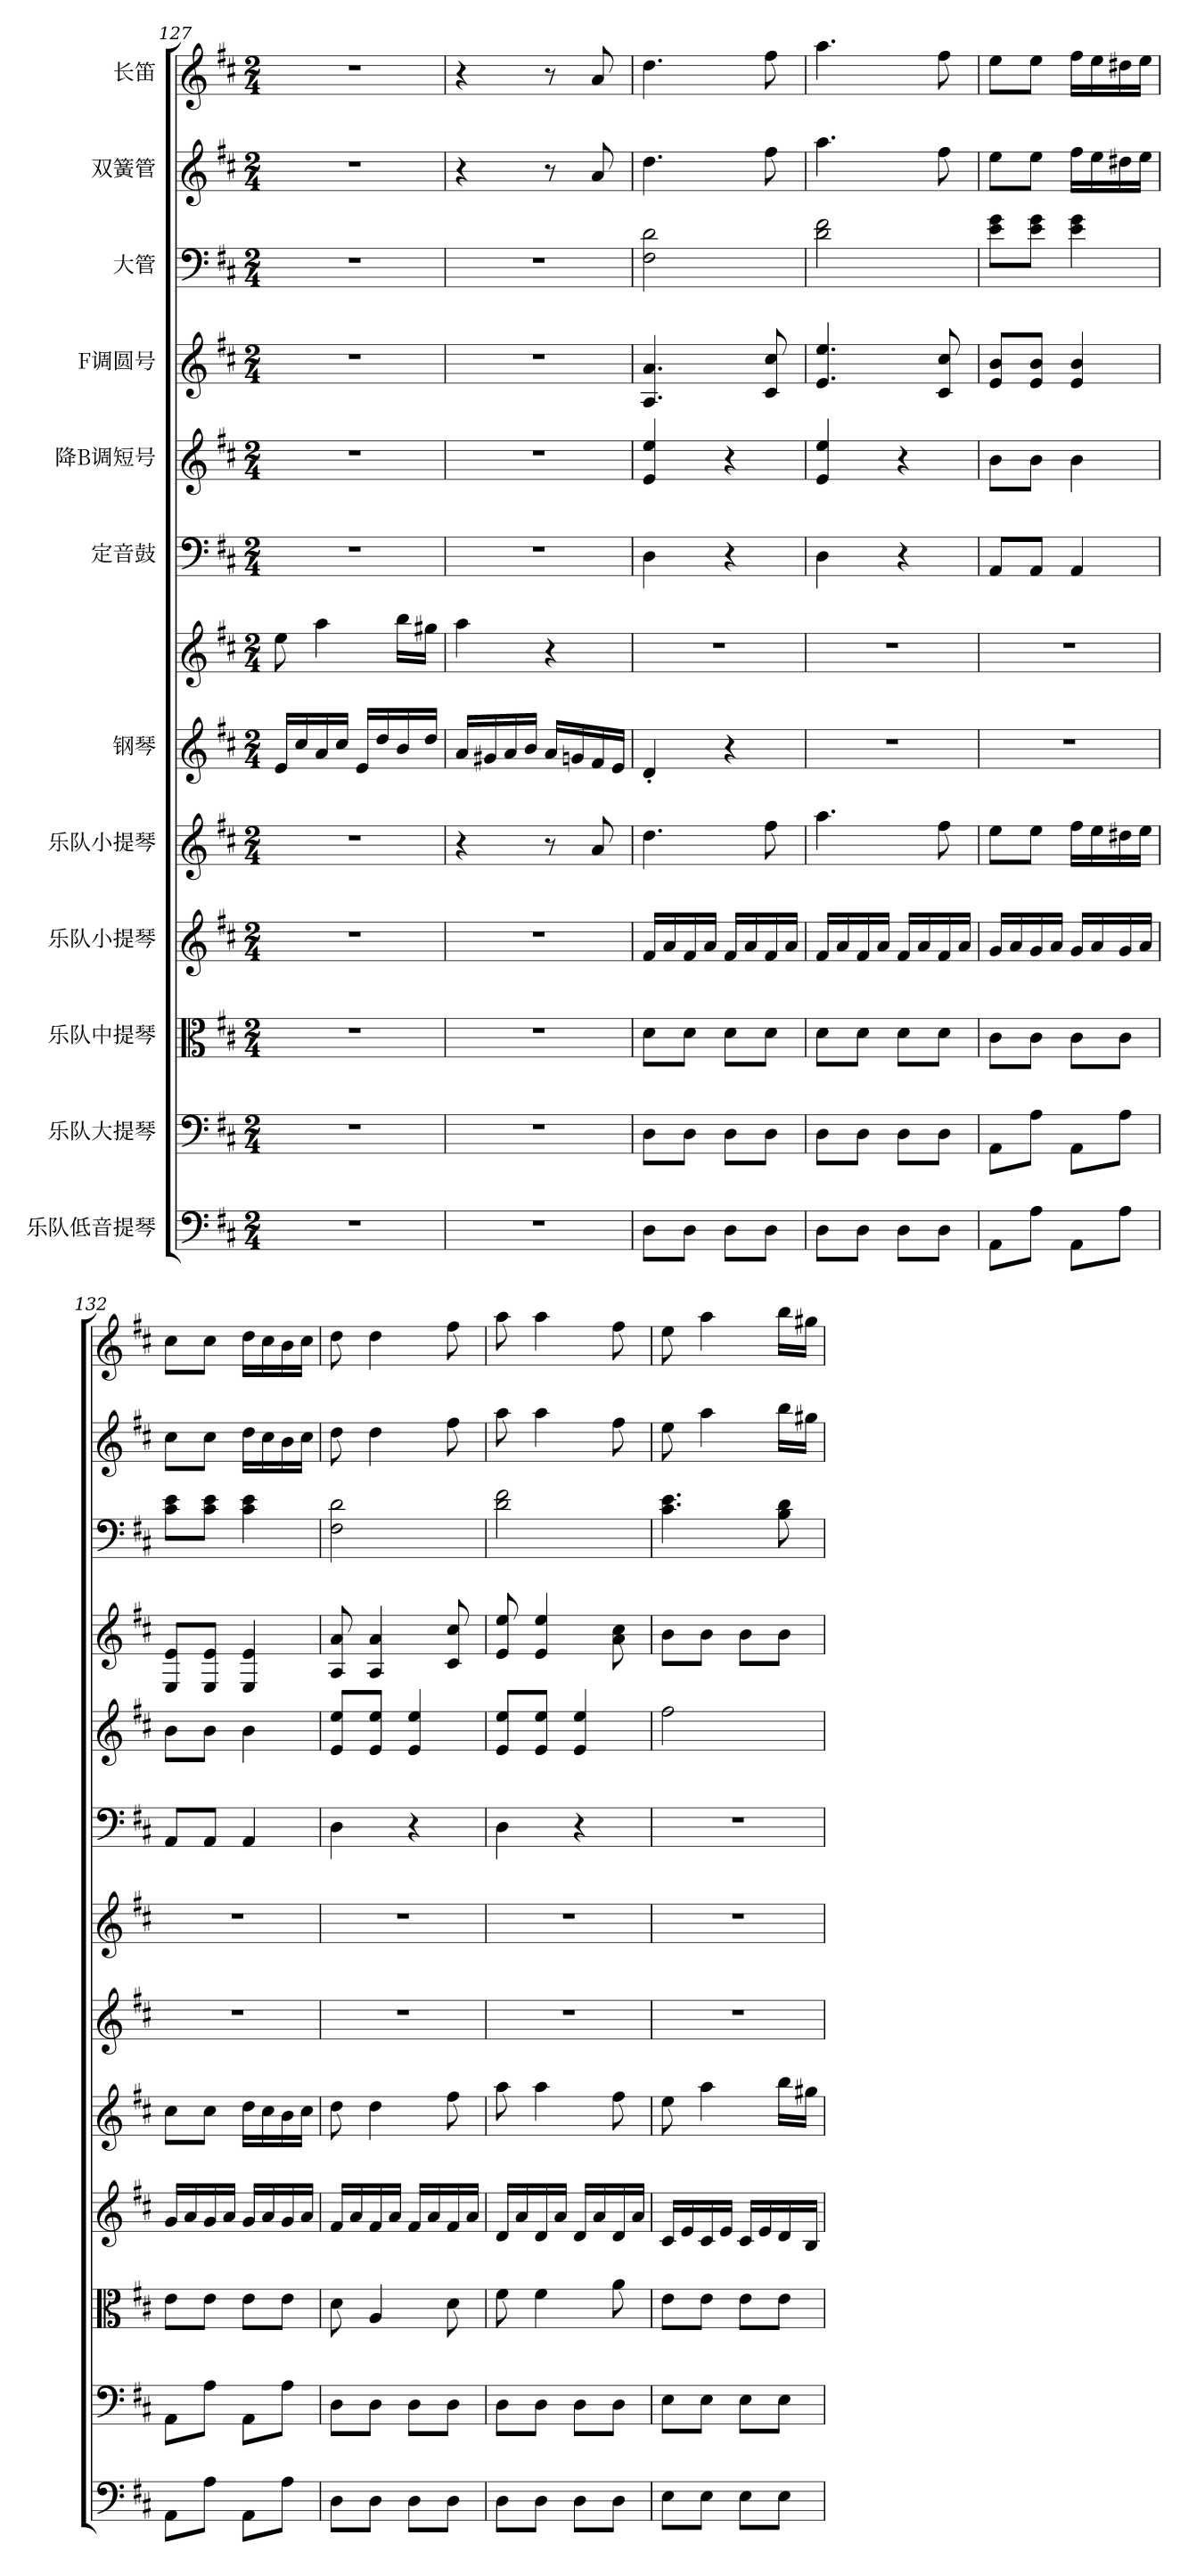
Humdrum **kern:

**kern	**kern	**kern	**kern	**kern	**kern	**kern	**kern	**kern	**kern	**kern	**kern	**kern
*part12	*part11	*part10	*part9	*part8	*part7	*part7	*part6	*part5	*part4	*part3	*part2	*part1
*staff13	*staff12	*staff11	*staff10	*staff9	*staff8	*staff7	*staff6	*staff5	*staff4	*staff3	*staff2	*staff1
*I"乐队低音提琴	*I"乐队大提琴	*I"乐队中提琴	*I"乐队小提琴	*I"乐队小提琴	*I"钢琴	*	*I"定音鼓	*I"降B调短号	*I"F调圆号	*I"大管	*I"双簧管	*I"长笛
*clefF4	*clefF4	*clefC3	*clefG2	*clefG2	*clefG2	*clefG2	*clefF4	*clefG2	*clefG2	*clefF4	*clefG2	*clefG2
*ITrd7c12	*	*	*	*	*	*	*	*ITrd1c2	*ITrd4c7	*	*	*
*k[f#c#]	*k[f#c#]	*k[f#c#]	*k[f#c#]	*k[f#c#]	*k[f#c#]	*k[f#c#]	*k[f#c#]	*k[]	*k[f#]	*k[f#c#]	*k[f#c#]	*k[f#c#]
*M2/4	*M2/4	*M2/4	*M2/4	*M2/4	*M2/4	*M2/4	*M2/4	*M2/4	*M2/4	*M2/4	*M2/4	*M2/4
=127	=127	=127	=127	=127	=127	=127	=127	=127	=127	=127	=127	=127
2r	2r	2r	2r	2r	16e/LL	8ee\	2r	2r	2r	2r	2r	2r
.	.	.	.	.	16cc#/	.	.	.	.	.	.	.
.	.	.	.	.	16a/	4aa\	.	.	.	.	.	.
.	.	.	.	.	16cc#/JJ	.	.	.	.	.	.	.
.	.	.	.	.	16e/LL	.	.	.	.	.	.	.
.	.	.	.	.	16dd/	.	.	.	.	.	.	.
.	.	.	.	.	16b/	16bb\LL	.	.	.	.	.	.
.	.	.	.	.	16dd/JJ	16gg#X\JJ	.	.	.	.	.	.
=128	=128	=128	=128	=128	=128	=128	=128	=128	=128	=128	=128	=128
2r	2r	2r	2r	4r	16a/LL	4aa\	2r	2r	2r	2r	4r	4r
.	.	.	.	.	16g#X/	.	.	.	.	.	.	.
.	.	.	.	.	16a/	.	.	.	.	.	.	.
.	.	.	.	.	16b/JJ	.	.	.	.	.	.	.
.	.	.	.	8r	16a/LL	4r	.	.	.	.	8r	8r
.	.	.	.	.	16gn/	.	.	.	.	.	.	.
.	.	.	.	8a/	16f#/	.	.	.	.	.	8a/	8a/
.	.	.	.	.	16e/JJ	.	.	.	.	.	.	.
=129	=129	=129	=129	=129	=129	=129	=129	=129	=129	=129	=129	=129
8DD\L	8D\L	8d\L	16f#/LL	4.dd\	4d'/	2r	4D\	4d/ 4dd/	4.D/ 4.d/	2F#\ 2d\	4.dd\	4.dd\
.	.	.	16a/	.	.	.	.	.	.	.	.	.
8DD\J	8D\J	8d\J	16f#/	.	.	.	.	.	.	.	.	.
.	.	.	16a/JJ	.	.	.	.	.	.	.	.	.
8DD\L	8D\L	8d\L	16f#/LL	.	4r	.	4r	4r	.	.	.	.
.	.	.	16a/	.	.	.	.	.	.	.	.	.
8DD\J	8D\J	8d\J	16f#/	8ff#\	.	.	.	.	8F#/ 8f#/	.	8ff#\	8ff#\
.	.	.	16a/JJ	.	.	.	.	.	.	.	.	.
!!LO:PB:g=z
=130	=130	=130	=130	=130	=130	=130	=130	=130	=130	=130	=130	=130
8DD\L	8D\L	8d\L	16f#/LL	4.aa\	2r	2r	4D\	4d/ 4dd/	4.A/ 4.a/	2d\ 2f#\	4.aa\	4.aa\
.	.	.	16a/	.	.	.	.	.	.	.	.	.
8DD\J	8D\J	8d\J	16f#/	.	.	.	.	.	.	.	.	.
.	.	.	16a/JJ	.	.	.	.	.	.	.	.	.
8DD\L	8D\L	8d\L	16f#/LL	.	.	.	4r	4r	.	.	.	.
.	.	.	16a/	.	.	.	.	.	.	.	.	.
8DD\J	8D\J	8d\J	16f#/	8ff#\	.	.	.	.	8F#/ 8f#/	.	8ff#\	8ff#\
.	.	.	16a/JJ	.	.	.	.	.	.	.	.	.
=131	=131	=131	=131	=131	=131	=131	=131	=131	=131	=131	=131	=131
8AAA\L	8AA\L	8c#\L	16g/LL	8ee\L	2r	2r	8AA/L	8a\L	8A/ 8e/L	8e\ 8g\L	8ee\L	8ee\L
.	.	.	16a/	.	.	.	.	.	.	.	.	.
8AA\J	8A\J	8c#\J	16g/	8ee\J	.	.	8AA/J	8a\J	8A/ 8e/J	8e\ 8g\J	8ee\J	8ee\J
.	.	.	16a/JJ	.	.	.	.	.	.	.	.	.
8AAA\L	8AA\L	8c#\L	16g/LL	16ff#\LL	.	.	4AA/	4a\	4A/ 4e/	4e\ 4g\	16ff#\LL	16ff#\LL
.	.	.	16a/	16ee\	.	.	.	.	.	.	16ee\	16ee\
8AA\J	8A\J	8c#\J	16g/	16dd#X\	.	.	.	.	.	.	16dd#X\	16dd#X\
.	.	.	16a/JJ	16ee\JJ	.	.	.	.	.	.	16ee\JJ	16ee\JJ
=132	=132	=132	=132	=132	=132	=132	=132	=132	=132	=132	=132	=132
8AAA\L	8AA\L	8e\L	16g/LL	8cc#\L	2r	2r	8AA/L	8a\L	8AA/ 8A/L	8c#\ 8e\L	8cc#\L	8cc#\L
.	.	.	16a/	.	.	.	.	.	.	.	.	.
8AA\J	8A\J	8e\J	16g/	8cc#\J	.	.	8AA/J	8a\J	8AA/ 8A/J	8c#\ 8e\J	8cc#\J	8cc#\J
.	.	.	16a/JJ	.	.	.	.	.	.	.	.	.
8AAA\L	8AA\L	8e\L	16g/LL	16dd\LL	.	.	4AA/	4a\	4AA/ 4A/	4c#\ 4e\	16dd\LL	16dd\LL
.	.	.	16a/	16cc#\	.	.	.	.	.	.	16cc#\	16cc#\
8AA\J	8A\J	8e\J	16g/	16b\	.	.	.	.	.	.	16b\	16b\
.	.	.	16a/JJ	16cc#\JJ	.	.	.	.	.	.	16cc#\JJ	16cc#\JJ
=133	=133	=133	=133	=133	=133	=133	=133	=133	=133	=133	=133	=133
8DD\L	8D\L	8d\	16f#/LL	8dd\	2r	2r	4D\	8d/ 8dd/L	8D/ 8d/	2F#\ 2d\	8dd\	8dd\
.	.	.	16a/	.	.	.	.	.	.	.	.	.
8DD\J	8D\J	4A/	16f#/	4dd\	.	.	.	8d/ 8dd/J	4D/ 4d/	.	4dd\	4dd\
.	.	.	16a/JJ	.	.	.	.	.	.	.	.	.
8DD\L	8D\L	.	16f#/LL	.	.	.	4r	4d/ 4dd/	.	.	.	.
.	.	.	16a/	.	.	.	.	.	.	.	.	.
8DD\J	8D\J	8d\	16f#/	8ff#\	.	.	.	.	8F#/ 8f#/	.	8ff#\	8ff#\
.	.	.	16a/JJ	.	.	.	.	.	.	.	.	.
!!LO:PB:g=z
=134	=134	=134	=134	=134	=134	=134	=134	=134	=134	=134	=134	=134
8DD\L	8D\L	8f#\	16d/LL	8aa\	2r	2r	4D\	8d/ 8dd/L	8A/ 8a/	2d\ 2f#\	8aa\	8aa\
.	.	.	16a/	.	.	.	.	.	.	.	.	.
8DD\J	8D\J	4f#\	16d/	4aa\	.	.	.	8d/ 8dd/J	4A/ 4a/	.	4aa\	4aa\
.	.	.	16a/JJ	.	.	.	.	.	.	.	.	.
8DD\L	8D\L	.	16d/LL	.	.	.	4r	4d/ 4dd/	.	.	.	.
.	.	.	16a/	.	.	.	.	.	.	.	.	.
8DD\J	8D\J	8a\	16d/	8ff#\	.	.	.	.	8d\ 8f#\	.	8ff#\	8ff#\
.	.	.	16a/JJ	.	.	.	.	.	.	.	.	.
=135	=135	=135	=135	=135	=135	=135	=135	=135	=135	=135	=135	=135
8EE\L	8E\L	8e\L	16c#/LL	8ee\	2r	2r	2r	2ee\	8e\L	4.c#\ 4.e\	8ee\	8ee\
.	.	.	16e/	.	.	.	.	.	.	.	.	.
8EE\J	8E\J	8e\J	16c#/	4aa\	.	.	.	.	8e\J	.	4aa\	4aa\
.	.	.	16e/JJ	.	.	.	.	.	.	.	.	.
8EE\L	8E\L	8e\L	16c#/LL	.	.	.	.	.	8e\L	.	.	.
.	.	.	16e/	.	.	.	.	.	.	.	.	.
8EE\J	8E\J	8e\J	16d/	16bb\LL	.	.	.	.	8e\J	8B\ 8d\	16bb\LL	16bb\LL
.	.	.	16B/JJ	16gg#X\JJ	.	.	.	.	.	.	16gg#X\JJ	16gg#X\JJ
=	=	=	=	=	=	=	=	=	=	=	=	=
*-	*-	*-	*-	*-	*-	*-	*-	*-	*-	*-	*-	*-
